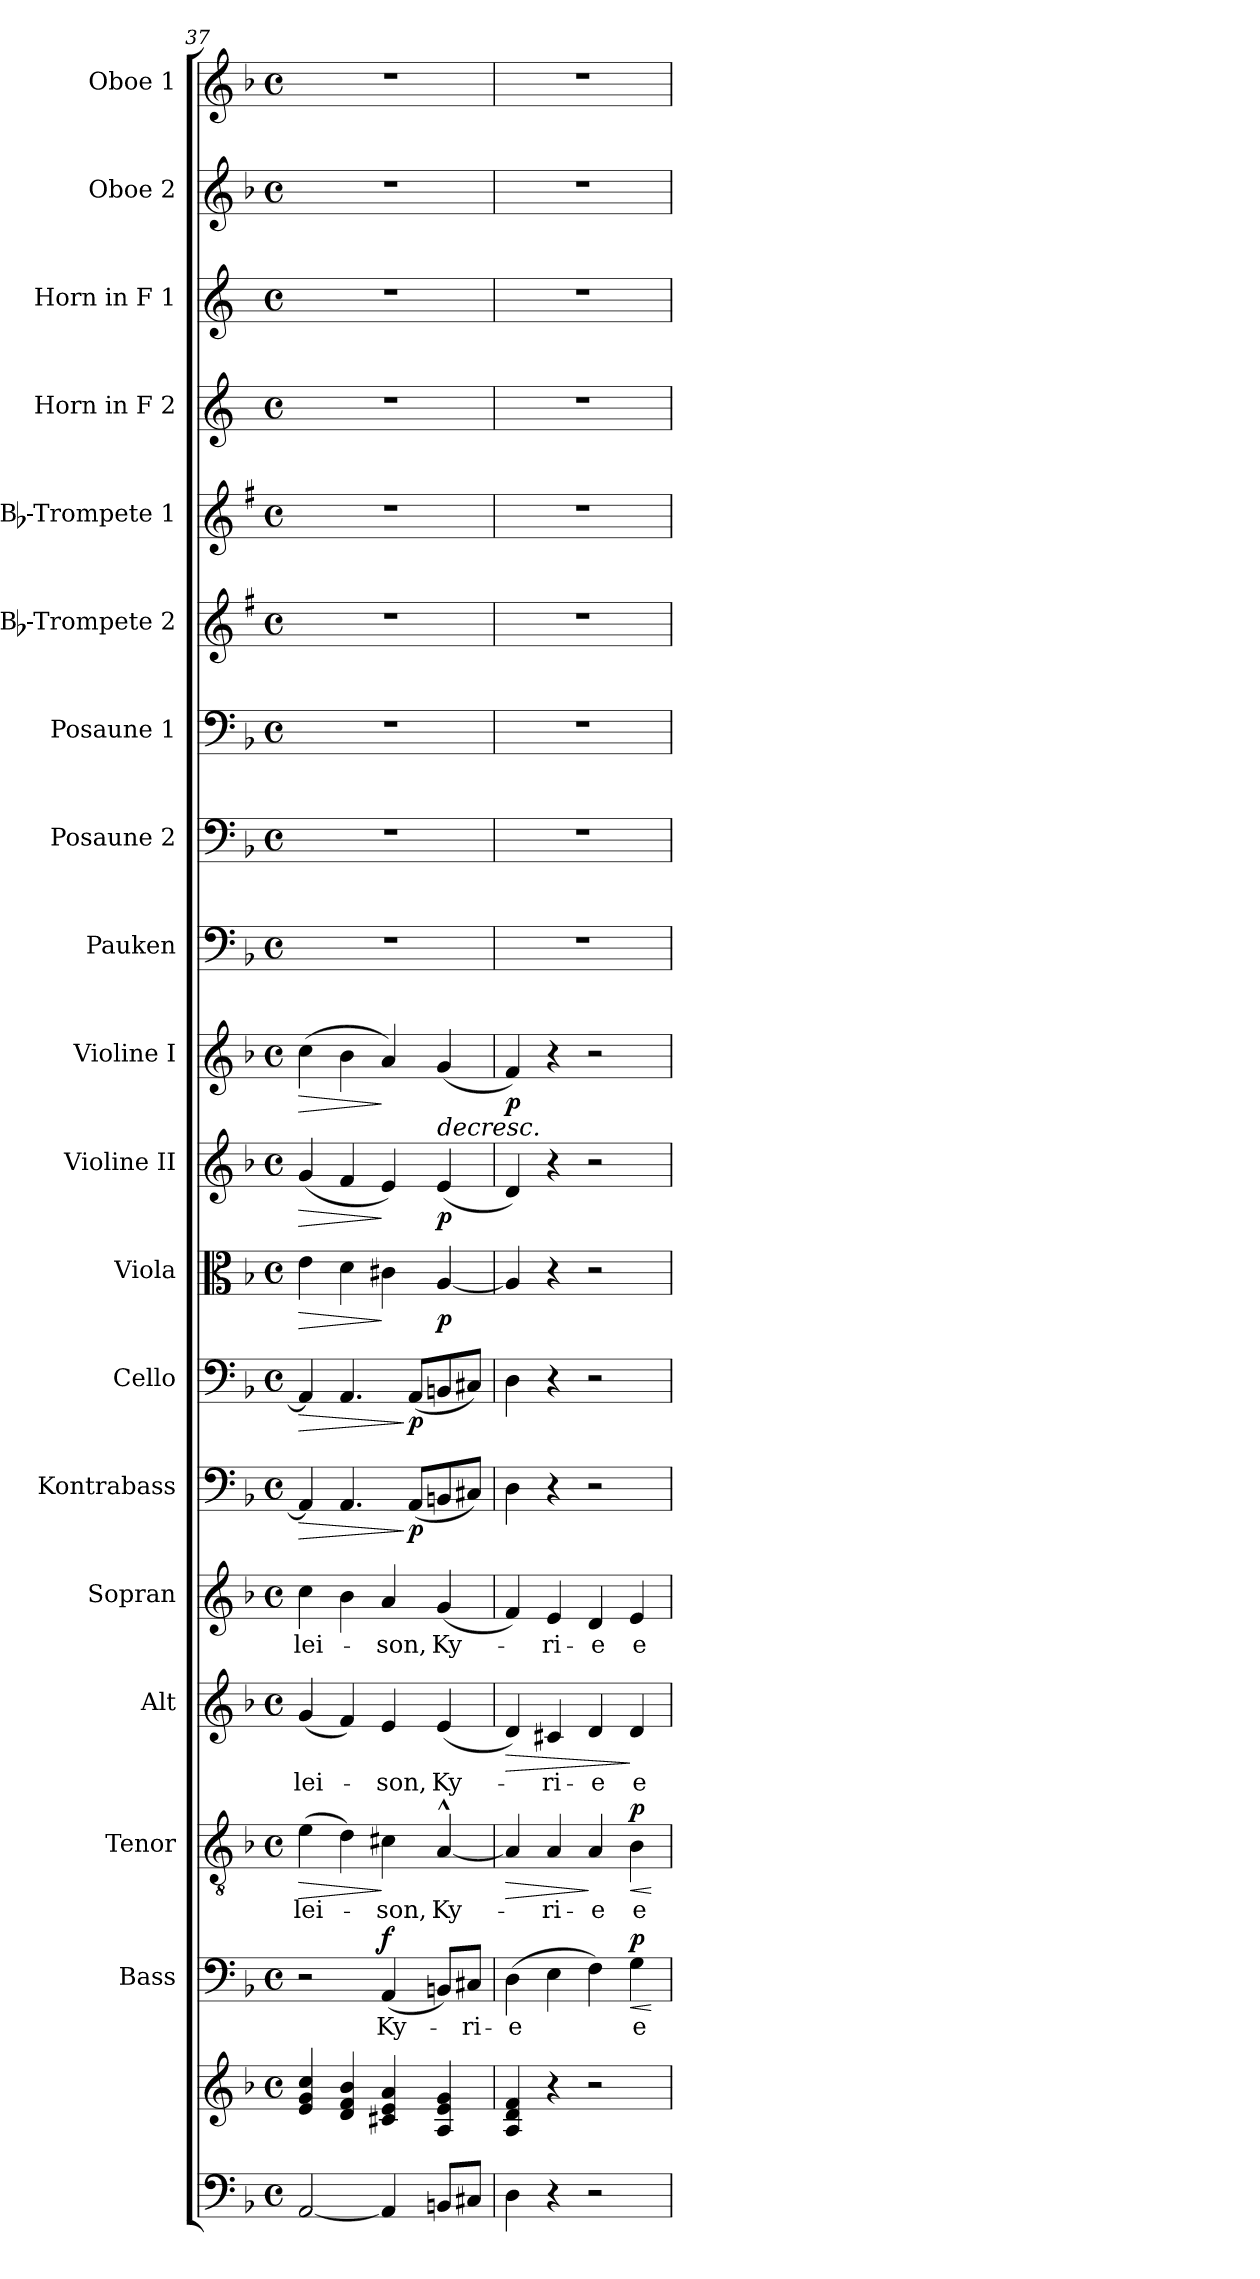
**kern	**kern	**kern	**text	**dynam	**kern	**text	**dynam	**kern	**text	**dynam	**kern	**text	**kern	**dynam	**kern	**dynam	**kern	**dynam	**kern	**dynam	**kern	**dynam	**kern	**kern	**kern	**kern	**kern	**kern	**kern	**kern	**kern
*part19	*part19	*part18	*part18	*part18	*part17	*part17	*part17	*part16	*part16	*part16	*part15	*part15	*part14	*part14	*part13	*part13	*part12	*part12	*part11	*part11	*part10	*part10	*part9	*part8	*part7	*part6	*part5	*part4	*part3	*part2	*part1
*staff20	*staff19	*staff18	*staff18	*staff18	*staff17	*staff17	*staff17	*staff16	*staff16	*staff16	*staff15	*staff15	*staff14	*staff14	*staff13	*staff13	*staff12	*staff12	*staff11	*staff11	*staff10	*staff10	*staff9	*staff8	*staff7	*staff6	*staff5	*staff4	*staff3	*staff2	*staff1
*	*	*I"Bass	*	*	*I"Tenor	*	*	*I"Alt	*	*	*I"Sopran	*	*I"Kontrabass	*	*I"Cello	*	*I"Viola	*	*I"Violine II	*	*I"Violine I	*	*I"Pauken	*I"Posaune 2	*I"Posaune 1	*I"Bb-Trompete 2	*I"Bb-Trompete 1	*I"Horn in F 2	*I"Horn in F 1	*I"Oboe 2	*I"Oboe 1
*	*	*I'B.	*	*	*I'T.	*	*	*I'A.	*	*	*I'S.	*	*I'Kb.	*	*	*	*I'Vla.	*	*I'Vl. II	*	*I'Vl. I	*	*I'Pk.	*I'Pos. 2	*I'Pos. 1	*I'Bb Trp. 2	*I'Bb Trp. 1	*	*	*I'Ob. 2	*I'Ob. 1
!!LO:PB:g=z
*clefF4	*clefG2	*clefF4	*	*	*clefGv2	*	*	*clefG2	*	*	*clefG2	*	*clefF4	*	*clefF4	*	*clefC3	*	*clefG2	*	*clefG2	*	*clefF4	*clefF4	*clefF4	*clefG2	*clefG2	*clefG2	*clefG2	*clefG2	*clefG2
*	*	*	*	*	*	*	*	*	*	*	*	*	*ITrd7c12	*	*	*	*	*	*	*	*	*	*	*	*	*ITrd1c2	*ITrd1c2	*ITrd4c7	*ITrd4c7	*	*
*k[b-]	*k[b-]	*k[b-]	*	*	*k[b-]	*	*	*k[b-]	*	*	*k[b-]	*	*k[b-]	*	*k[b-]	*	*k[b-]	*	*k[b-]	*	*k[b-]	*	*k[b-]	*k[b-]	*k[b-]	*k[b-]	*k[b-]	*k[b-]	*k[b-]	*k[b-]	*k[b-]
*F:	*F:	*F:	*	*	*F:	*	*	*F:	*	*	*F:	*	*F:	*	*F:	*	*F:	*	*F:	*	*F:	*	*F:	*F:	*F:	*F:	*F:	*F:	*F:	*F:	*F:
*M4/4	*M4/4	*M4/4	*	*	*M4/4	*	*	*M4/4	*	*	*M4/4	*	*M4/4	*	*M4/4	*	*M4/4	*	*M4/4	*	*M4/4	*	*M4/4	*M4/4	*M4/4	*M4/4	*M4/4	*M4/4	*M4/4	*M4/4	*M4/4
*met(c)	*met(c)	*met(c)	*	*	*met(c)	*	*	*met(c)	*	*	*met(c)	*	*met(c)	*	*met(c)	*	*met(c)	*	*met(c)	*	*met(c)	*	*met(c)	*met(c)	*met(c)	*met(c)	*met(c)	*met(c)	*met(c)	*met(c)	*met(c)
=37	=37	=37	=37	=37	=37	=37	=37	=37	=37	=37	=37	=37	=37	=37	=37	=37	=37	=37	=37	=37	=37	=37	=37	=37	=37	=37	=37	=37	=37	=37	=37
!	!	!	!	!	!	!LO:LY:b	!LO:HP:b	!	!LO:LY:b	!	!	!LO:LY:b	!	!LO:HP:b	!	!LO:HP:b	!	!LO:HP:b	!	!LO:HP:b	!	!LO:HP:b	!	!	!	!	!	!	!	!	!
[2AA/	4e/ 4g/ 4cc/	2r	.	.	(>4e\	-lei-	>	(<4g/	-lei-	.	4cc\	-lei-	4AAA/]	>	4AA/]	>	4e\	>	(<4g/	>	(>4cc\	>	1r	1r	1r	1r	1r	1r	1r	1r	1r
.	4d/ 4f/ 4b-/	.	.	.	4d\)	.	.	4f/)	.	.	4b-\	.	4.AAA/	.	4.AA/	.	4d\	.	4f/	.	4b-\	.	.	.	.	.	.	.	.	.	.
!	!	!	!LO:LY:b	!LO:DY:a	!	!LO:LY:b	!	!	!LO:LY:b	!	!	!LO:LY:b	!	!	!	!	!	!	!	!	!	!	!	!	!	!	!	!	!	!	!
4AA/]	4c#X/ 4e/ 4a/	(<4AA/	Ky-	f	4c#X\	-son,	]	4e/	-son,	.	4a/	-son,	.	.	.	.	4c#X\	]	4e/)	]	4a/)	]	.	.	.	.	.	.	.	.	.
!	!	!	!	!	!	!	!	!	!	!	!	!	!	!LO:DY:n=1:b	!	!LO:DY:n=1:b	!	!	!	!	!	!	!	!	!	!	!	!	!	!	!
.	.	.	.	.	.	.	.	.	.	.	.	.	(<8AAA/L	] p	(<8AA/L	] p	.	.	.	.	.	.	.	.	.	.	.	.	.	.	.
!	!	!	!	!	!	!LO:LY:b	!	!	!LO:LY:b	!	!	!LO:LY:b	!	!	!	!	!	!LO:DY:b	!	!LO:DY:b	!	!LO:HP:b	!	!	!	!	!	!	!	!	!
8BBn/L	4A/ 4e/ 4g/	8BBn/L)	.	.	[4A^^>/	Ky-	.	(<4e/	Ky-	.	(<4g/	Ky-	8BBBn/	.	8BBn/	.	[4A/	p	(<4e/	p	(<4g/	>	.	.	.	.	.	.	.	.	.
!	!	!	!LO:LY:b	!	!	!	!	!	!	!	!	!	!	!	!	!	!	!	!	!	!	!	!	!	!	!	!	!	!	!	!
8C#X/J	.	8C#X/J	-ri-	.	.	.	.	.	.	.	.	.	8CC#X/J)	.	8C#X/J)	.	.	.	.	.	.	.	.	.	.	.	.	.	.	.	.
=38	=38	=38	=38	=38	=38	=38	=38	=38	=38	=38	=38	=38	=38	=38	=38	=38	=38	=38	=38	=38	=38	=38	=38	=38	=38	=38	=38	=38	=38	=38	=38
!	!	!	!LO:LY:b	!	!	!	!LO:HP:b	!	!	!LO:HP:b	!	!	!	!	!	!	!	!	!	!	!	!LO:DY:b	!	!	!	!	!	!	!	!	!
4D\	4A/ 4d/ 4f/	(>4D\	-e	.	4A/]	.	>	4d/)	.	>	4f/)	.	4DD\	.	4D\	.	4A/]	.	4d/)	.	4f/)	p	1r	1r	1r	1r	1r	1r	1r	1r	1r
!	!	!	!	!	!	!LO:LY:b	!	!	!LO:LY:b	!	!	!LO:LY:b	!	!	!	!	!	!	!	!	!	!	!	!	!	!	!	!	!	!	!
4r	4r	4E\	.	.	4A/	-ri-	.	4c#X/	-ri-	.	4e/	-ri-	4r	.	4r	.	4r	.	4r	.	4r	]	.	.	.	.	.	.	.	.	.
!	!	!	!	!	!	!LO:LY:b	!	!	!LO:LY:b	!	!	!LO:LY:b	!	!	!	!	!	!	!	!	!	!	!	!	!	!	!	!	!	!	!
2r	2r	4F\)	.	.	4A/	-e	]	4d/	-e	.	4d/	-e	2r	.	2r	.	2r	.	2r	.	2r	.	.	.	.	.	.	.	.	.	.
!	!	!	!LO:LY:b	!LO:HP:b	!	!LO:LY:b	!LO:HP:b	!	!LO:LY:b	!	!	!LO:LY:b	!	!	!	!	!	!	!	!	!	!	!	!	!	!	!	!	!	!	!
!	!	!	!	!LO:DY:n=1:a	!	!	!LO:DY:n=1:a	!	!	!	!	!	!	!	!	!	!	!	!	!	!	!	!	!	!	!	!	!	!	!	!
.	.	4G\	e-	< p	4B-\	e-	< p	4d/	e-	]	4e/	e-	.	.	.	.	.	.	.	.	.	.	.	.	.	.	.	.	.	.	.
.	.	.	.	[	.	.	[	.	.	.	.	.	.	.	.	.	.	.	.	.	.	.	.	.	.	.	.	.	.	.	.
=	=	=	=	=	=	=	=	=	=	=	=	=	=	=	=	=	=	=	=	=	=	=	=	=	=	=	=	=	=	=	=
*-	*-	*-	*-	*-	*-	*-	*-	*-	*-	*-	*-	*-	*-	*-	*-	*-	*-	*-	*-	*-	*-	*-	*-	*-	*-	*-	*-	*-	*-	*-	*-
